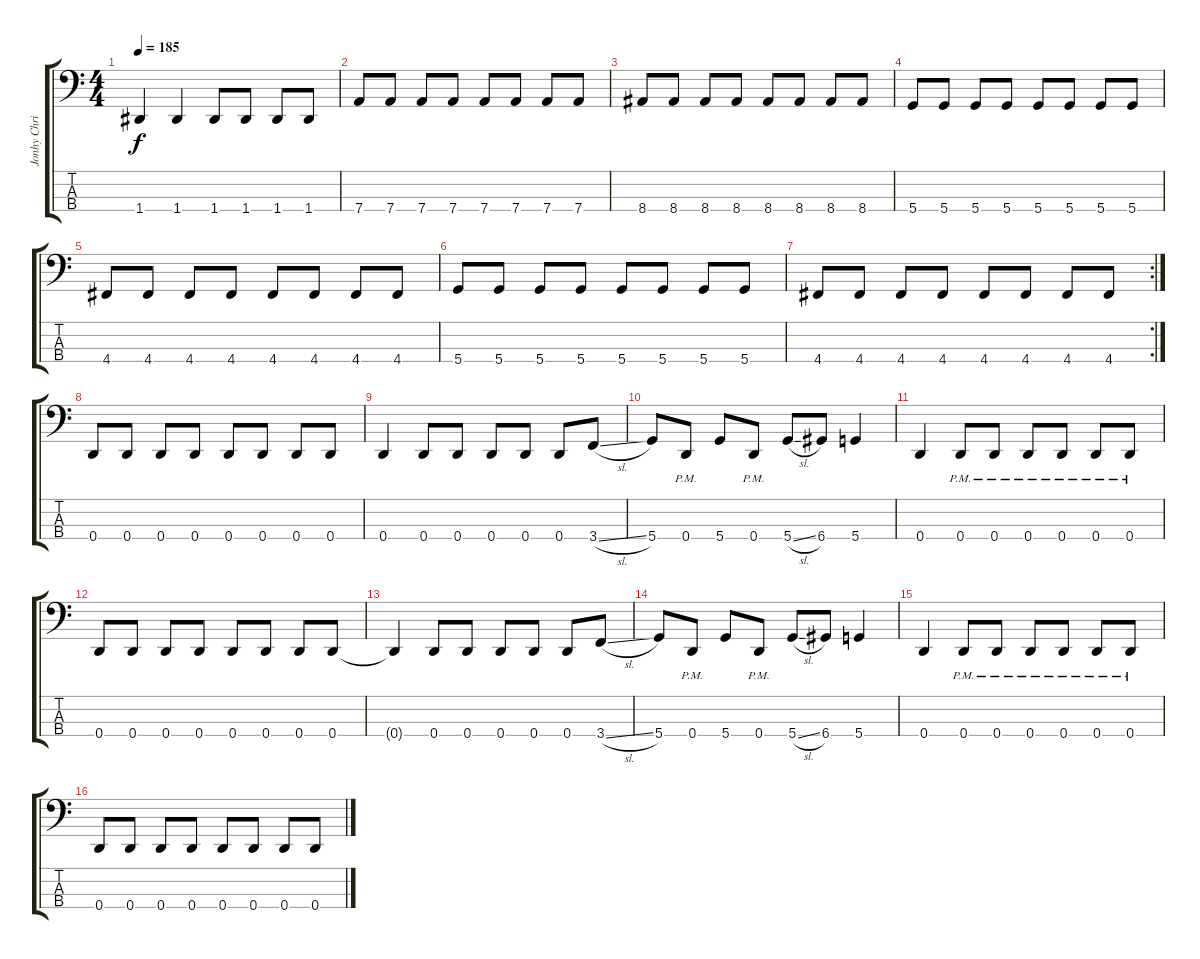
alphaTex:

\track ("Jonhy Christ" "Jonhy Chri") {instrument electricbasspick}
\staff {score tabs}
\tuning (G2 D2 A1 D1) {hide}
\ts (4 4)
\tempo 185
\clef f4
\ks c
1.4{t}.4{dy f} 1.4.4 1.4.8 1.4.8 1.4.8 1.4.8 |
7.4.8 7.4.8 7.4.8 7.4.8 7.4.8 7.4.8 7.4.8 7.4.8 |
8.4.8 8.4.8 8.4.8 8.4.8 8.4.8 8.4.8 8.4.8 8.4.8 |
5.4.8 5.4.8 5.4.8 5.4.8 5.4.8 5.4.8 5.4.8 5.4.8 |
4.4.8 4.4.8 4.4.8 4.4.8 4.4.8 4.4.8 4.4.8 4.4.8 |
5.4.8 5.4.8 5.4.8 5.4.8 5.4.8 5.4.8 5.4.8 5.4.8 |
\rc 2
4.4.8 4.4.8 4.4.8 4.4.8 4.4.8 4.4.8 4.4.8 4.4.8 |
0.4.8 0.4.8 0.4.8 0.4.8 0.4.8 0.4.8 0.4.8 0.4.8 |
0.4.4 0.4.8 0.4.8 0.4.8 0.4.8 0.4.8 3.4{sl}.8 |
5.4.8{beam Up} 0.4{pm}.8{beam Up} 5.4.8 0.4{pm}.8 5.4{sl}.8 6.4.8 5.4.4 |
0.4.4 0.4{pm}.8 0.4{pm}.8 0.4{pm}.8 0.4{pm}.8 0.4{pm}.8 0.4{pm}.8 |
0.4.8 0.4.8 0.4.8 0.4.8 0.4.8 0.4.8 0.4.8 0.4.8 |
0.4{t}.4 0.4.8 0.4.8 0.4.8 0.4.8 0.4.8 3.4{sl}.8 |
5.4.8{beam Up} 0.4{pm}.8{beam Up} 5.4.8 0.4{pm}.8 5.4{sl}.8 6.4.8 5.4.4 |
0.4.4 0.4{pm}.8 0.4{pm}.8 0.4{pm}.8 0.4{pm}.8 0.4{pm}.8 0.4{pm}.8 |
0.4.8 0.4.8 0.4.8 0.4.8 0.4.8 0.4.8 0.4.8 0.4.8
